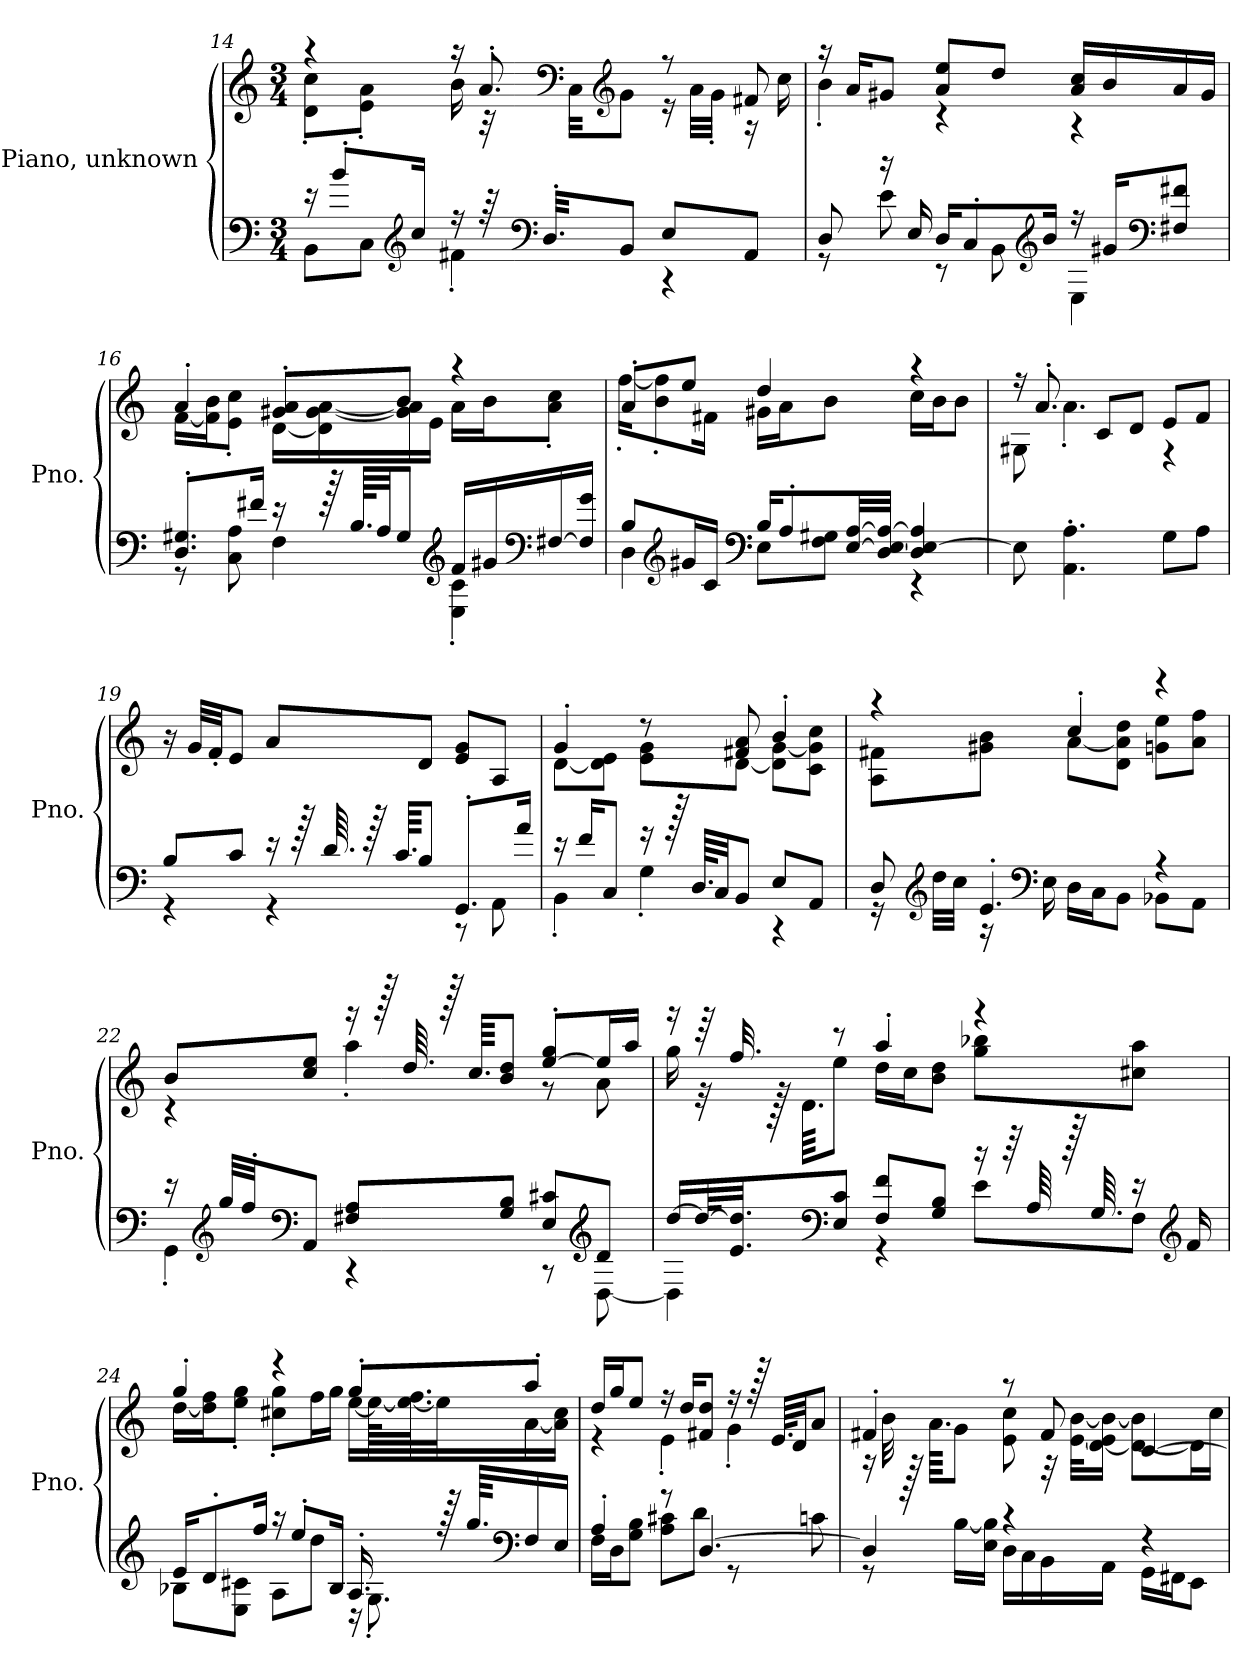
**kern	**kern
*part1	*part1
*staff2	*staff1
*I"Piano, unknown	*
*I'Pno.	*
*clefF4	*clefG2
*k[]	*k[]
*M3/4	*M3/4
=14	=14
*^	*^
16r	8BB\L	4r	8d\' 8cc\'L
8b'/L	.	.	.
.	8C\J	.	8e\' 8a\'J
*clefG2	*	*	*
16cc/Jk	.	.	.
16r	4f#X'\	16r	16b\
64r	.	8.a'/	32r
*clefF4	*	*	*
32.D'/KKL	.	.	.
*	*	*clefF4	*
.	.	.	32C\KKL
*	*	*clefG2	*
8BB/J	.	.	8g\J
8E/L	4r	8r	16r
.	.	.	32a\LLL
.	.	.	32g'\JJJ
8AA/J	.	8f#X/	16r
.	.	.	16cc\
!!LO:LB:g=z	!!
=15	=15	=15	=15
8D/	8r	16r	4b'\
.	.	16a/KL	.
16r	8e\	8g#X/J	.
16E/	.	.	.
16D/KL	8r	8a/ 8ee/L	4r
8C'/	.	.	.
.	8BB\	8dd/J	.
*clefG2	*	*	*
16b/Jk	.	.	.
16r	4E\	16a/ 16cc/LL	4r
16g#X/KL	.	16b/	.
*clefF4	*	*	*
8F#X/ 8f#X/J	.	16a/	.
.	.	16g#/JJ	.
=16	=16	=16	=16
8.D/' 8.G#X/'L	8r	4a'/	[16f\LL
.	.	.	16f\] 16b\J
.	8C\ 8A\	.	8e\' 8cc\'J
16f#X/Jk	.	.	.
16r	4F\	8g#X/' 8a/'L	[16d\LL
128r	.	.	16d\] [16g#\ [16a\
64.B/KLLL	.	.	.
32A/JJ	.	.	.
8G#/J	.	8b/J	16g#\] 16a\]
.	.	.	16e\JJ
*clefG2	*	*	*
16f#/LL	4E\' 4c\'	4r	16a\LL
16g#X/	.	.	16b\J
*clefF4	*	*	*
[16F#X/	.	.	8a\' 8cc\'J
16F#/] 16g#/JJ	.	.	.
!!LO:PB:g=z	!!
=17	=17	=17	=17
8B/L	4D\	8a'/L	[16ff'\KL
.	.	.	8b\' 8ff\]'
*clefG2	*	*	*
16g#X/L	.	8ee/J	.
16c/JJ	.	.	16f#X\Jk
*clefF4	*	*	*
16B/KL	8E\L	4dd/	16g#X\LL
8A'/	.	.	16a\J
.	8F\ 8G#X\J	.	8b\J
[32E/ [32A/LL	.	.	.
[32D/ 32E/] 32A/_JJJ	.	.	.
4D/] [4E/ 4A/]	4r	4r	16cc\LL
.	.	.	16b\J
.	.	.	8b\J
*v	*v	*	*
=18	=18	=18
8E\]	16r	8G#X\
.	8.a'/	.
4.AA\' 4.A\'	.	4.a'\
.	8c/L	.
.	8d/J	.
8G\L	8e/L	4r
8A\J	8f/J	.
*	*v	*v
=19	=19
*^	*
8B/L	4r	16r
.	.	32g/LLL
.	.	32f'/JJ
8c/J	.	8e/J
16r	4r	8a/L
128r	.	.
64.d/	.	.
128r	.	.
64.c/KKKL	.	.
8B/J	.	8d/J
8.GG'/L	8r	8e/ 8g/L
.	8AA\	8A/J
16a/Jk	.	.
!!LO:LB:g=z
=20	=20	=20
*	*	*^
16r	4BB'\	4g'/	[8d\L
16f/KL	.	.	.
8C/J	.	.	8d\] 8e\J
16r	4G'\	8r	8e\ 8g\L
128r	.	.	.
64.D/KLLL	.	.	.
32C/JJ	.	.	.
8BB/J	.	8f#X/ 8a/	[8d\J
8E/L	4r	4b'/	8d\] [8g\L
8AA/J	.	.	8c\ 8g\] 8cc\J
=21	=21	=21	=21
8D/	16r	4r	8A\ 8f#X\L
*clefG2	*	*	*
.	32dd\LLL	.	.
.	32cc\JJJ	.	.
4.e'/	16r	.	8g#X\ 8b\J
*clefF4	*	*	*
.	16E\	.	.
.	16D\LL	4cc'/	[8a\L
.	16C\J	.	.
.	8BB\J	.	8d\ 8a\] 8dd\J
4r	8BB-X\L	4r	8gn\ 8ee\L
.	8AA\J	.	8a\ 8ff\J
!!LO:LB:g=z	!!
=22	=22	=22	=22
16r	4GG'\	8b/L	4r
*clefG2	*	*	*
32gg/LLL	.	.	.
32ff'/JJ	.	.	.
*clefF4	*	*	*
8AA/J	.	8cc/ 8ee/J	.
8F#X/ 8A/L	4r	16r	4aa'\
.	.	128r	.
.	.	64.dd/	.
.	.	128r	.
.	.	64.cc/KKKL	.
8G/ 8B/J	.	8b/ 8dd/J	.
8E/ 8c#X/L	8r	[8ee/' 8gg/'L	8r
*clefG2	*	*	*
8d/J	[8D\	16ee/L]	8a\
.	.	16aa/JJ	.
=23	=23	=23	=23
[16dd/LL	4D\]	16r	16gg\
64dd/KL_	.	64r	32r
32.e/ 32.dd/]JJ	.	32.ff/	.
.	.	.	128r
.	.	.	64.d\KKKL
*clefF4	*	*	*
8E/ 8c/J	.	8r	8ee\J
8F/ 8f/L	4r	4aa'/	16dd\LL
.	.	.	16cc\J
8G/ 8B/J	.	.	8b\ 8dd\J
16r	8e\L	4r	8gg\ 8bb-X\L
64r	.	.	.
64A/	.	.	.
128r	.	.	.
64.G/	.	.	.
16r	8F\J	.	8cc#X\ 8aa\J
*clefG2	*	*	*
16f/	.	.	.
!!LO:LB:g=z	!!
=24	=24	=24	=24
16e/KL	8B-X\L	4gg'/	[16dd\LL
8d'/	.	.	16dd\] 16ff\J
.	8E\ 8c#X\J	.	8ee\' 8gg\'J
16ff/Jk	.	.	.
16r	8A\L	4r	8cc#X\' 8gg\'L
8ee'/L	.	.	.
.	8dd\J	.	16ff\L
16B-/Jk	.	.	16gg\JJ
16.A'/	16r	8gg'/L	[16ee\LL
.	8.G'\	.	128ee\KLL_
.	.	.	64.ee\_ 64.ff\J
128r	.	.	32ee\J]
64.gg/KKLL	.	.	.
*clefF4	*	*	*
16F/	.	8aa'/J	[16a\
16E/JJ	.	.	16a\] 16cc#\JJ
=25	=25	=25	=25
4A'/	16F\LL	16dd/LL	4r
.	16D\J	16gg/J	.
.	8G\ 8B\J	8ee/J	.
8r	8A\ 8c#X\L	16r	4e'\
.	.	16dd/KL	.
[4.D/	8d\J	8f#X/ 8dd/J	.
.	8r	16r	4g'\
.	.	128r	.
.	.	64.e/KLLL	.
.	.	32d/JJ	.
.	8cn\	8a/J	.
!!LO:LB:g=z	!!
=26	=26	=26	=26
4D/]	8r	4f#X'/	16r
.	.	.	32b\
.	.	.	128r
.	.	.	64.a\KKKL
.	[16B\LL	.	8g\J
.	16E\ 16B\]JJ	.	.
4r	16D\LL	8r	8e\ 8cc\
.	16C\	.	.
.	16BB\	8f#/	32r
.	.	.	[32e\ [32b\KLL
.	16AA\JJ	.	[16d\ 16e\] 16b\_JJ
4r	16GG\LL	[4c/	8d\_ 8b\]L
.	16FF#X\J	.	.
.	8EE\J	.	16d\L]
.	.	.	16cc\JJ
*v	*v	*	*
*	*v	*v
=	=
*-	*-
